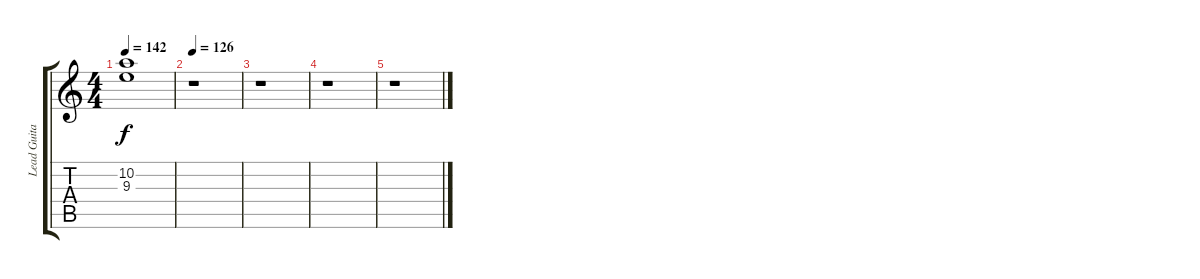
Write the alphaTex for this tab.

\track ("Lead Guitar 2" "Lead Guita") {instrument electricguitarjazz}
\staff {score tabs}
\tuning (E4 B3 G3 D3 A2 E2) {hide}
\ts (4 4)
\tempo 142
\clef g2
\ks c
(10.2{t} 9.3{t}).1{dy f} |
\tempo 126
r.1 |
r.1 |
r.1 |
r.1
